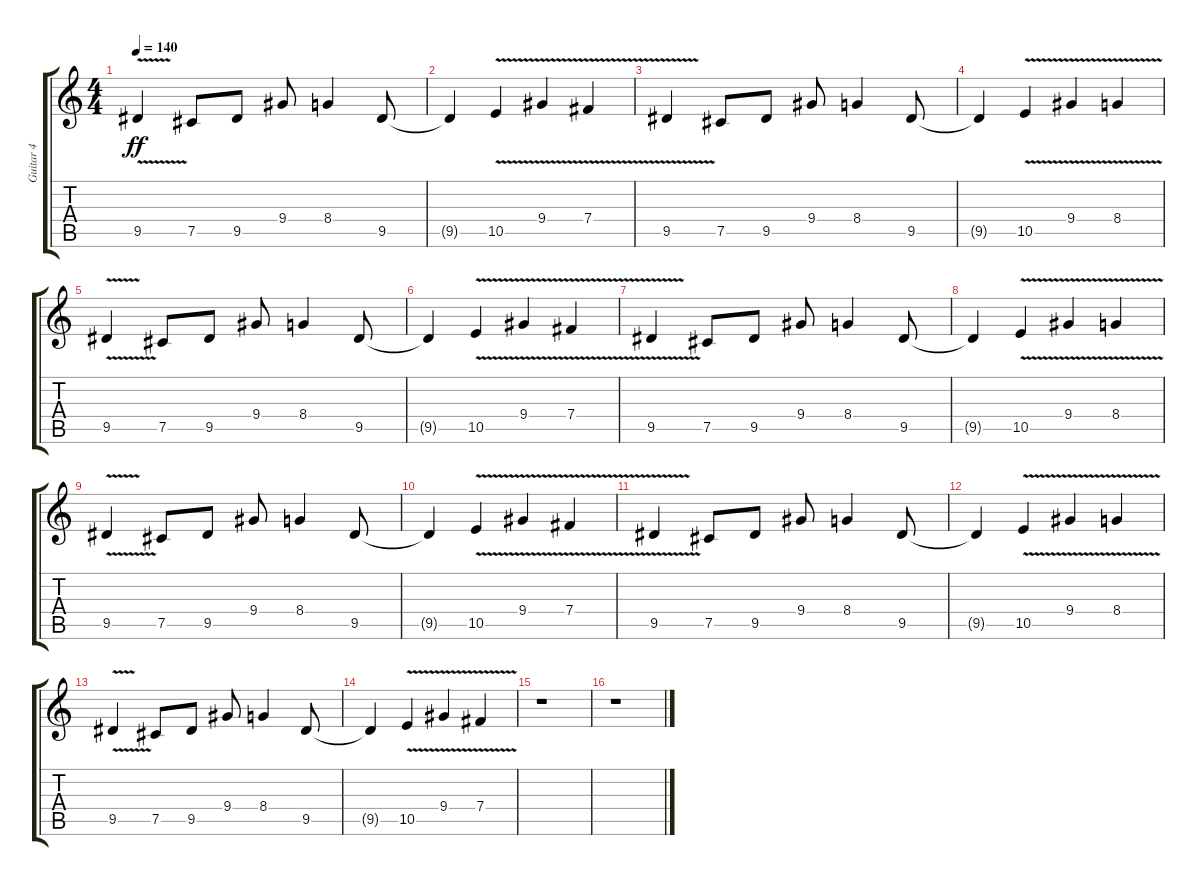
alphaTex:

\track ("Guitar 4" "Guitar 4") {instrument distortionguitar}
\staff {score tabs}
\tuning (Db4 Ab3 E3 B2 Gb2 Db2) {hide}
\ts (4 4)
\tempo 140
\clef g2
\ks c
9.5{v}.4{dy ff} 7.5.8 9.5.8 9.4.8 8.4.4 9.5.8 |
9.5{t}.4 10.5{v}.4 9.4{v}.4 7.4{v}.4 |
9.5{v}.4 7.5.8 9.5.8 9.4.8 8.4.4 9.5.8 |
9.5{t}.4 10.5{v}.4 9.4{v}.4 8.4{v}.4 |
9.5{v}.4 7.5.8 9.5.8 9.4.8 8.4.4 9.5.8 |
9.5{t}.4 10.5{v}.4 9.4{v}.4 7.4{v}.4 |
9.5{v}.4 7.5.8 9.5.8 9.4.8 8.4.4 9.5.8 |
9.5{t}.4 10.5{v}.4 9.4{v}.4 8.4{v}.4 |
9.5{v}.4 7.5.8 9.5.8 9.4.8 8.4.4 9.5.8 |
9.5{t}.4 10.5{v}.4 9.4{v}.4 7.4{v}.4 |
9.5{v}.4 7.5.8 9.5.8 9.4.8 8.4.4 9.5.8 |
9.5{t}.4 10.5{v}.4 9.4{v}.4 8.4{v}.4 |
9.5{v}.4 7.5.8 9.5.8 9.4.8 8.4.4 9.5.8 |
9.5{t}.4 10.5{v}.4 9.4{v}.4 7.4{v}.4 |
r.1 |
r.1
